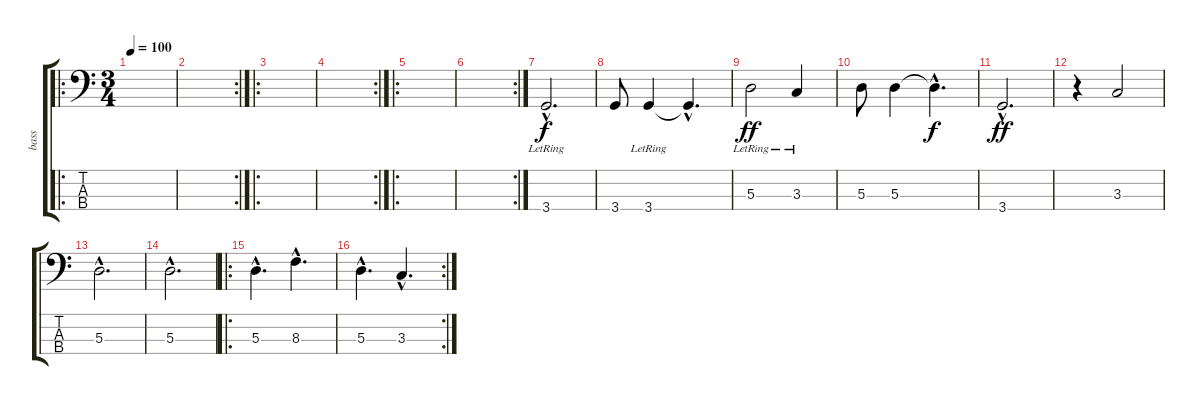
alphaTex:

\track ("bass" "bass") {instrument electricbassfinger}
\staff {score tabs}
\tuning (G2 D2 A1 E1) {hide}
\ro
\ts (3 4)
\tempo 100
\clef f4
\ks c
|
\rc 2
|
\ro
|
\rc 2
|
\ro
|
\rc 2
|
3.4{hac lr}.2{d} |
3.4.8 3.4{lr}.4 3.4{hac t}.4{d dy f} |
5.3{lr}.2{dy ff} 3.3{lr}.4 |
5.3.8 5.3.4 5.3{hac t}.4{d dy f} |
3.4{hac}.2{d dy ff} |
r.4 3.3.2 |
5.3{hac}.2{d} |
5.3{hac}.2{d} |
\ro
5.3{hac}.4{d} 8.3{hac}.4{d} |
\rc 2
5.3{hac}.4{d} 3.3{hac}.4{d}
